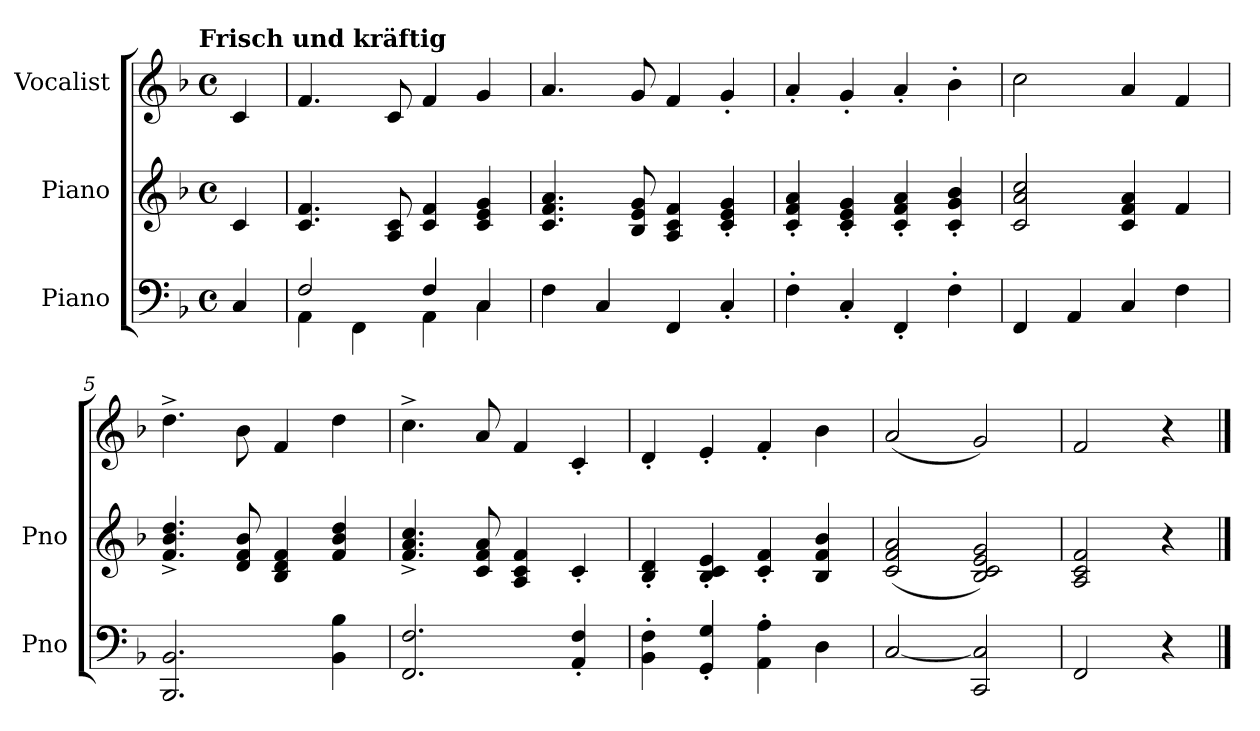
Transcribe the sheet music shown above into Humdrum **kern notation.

**kern	**kern	**kern
*part3	*part2	*part1
*staff3	*staff2	*staff1
*I"Piano	*I"Piano	*I"Vocalist
*I'Pno	*I'Pno	*
*clefF4	*clefG2	*clefG2
*k[b-]	*k[b-]	*k[b-]
*F:	*F:	*F:
!!LO:TX:omd:t=Frisch und kräftig
*M4/4	*M4/4	*M4/4
*met(c)	*met(c)	*met(c)
*MM120	*MM120	*MM120
=	=	=
4C	4c	4c
=1	=1	=1
*^	*	*
2F	4AA	4.c 4.f	4.f
.	4FF	.	.
.	.	8A 8c	8c
4F	4AA	4c 4f	4f
4C	4C	4c 4e 4g	4g
*v	*v	*	*
=2	=2	=2
4F	4.c 4.f 4.a	4.a
4C	.	.
.	8B- 8e 8g	8g
4FF	4A 4c 4f	4f
4C'	4c' 4e' 4g'	4g'
=3	=3	=3
4F'	4c' 4f' 4a'	4a'
4C'	4c' 4e' 4g'	4g'
4FF'	4c' 4f' 4a'	4a'
4F'	4c' 4g' 4b-'	4b-'
=4	=4	=4
4FF	2c 2a 2cc	2cc
4AA	.	.
4C	4c 4f 4a	4a
4F	4f	4f
=5	=5	=5
2.BBB- 2.BB-	4.f^ 4.b-^ 4.dd^	4.dd^
.	8d 8f 8b-	8b-
.	4B- 4d 4f	4f
4BB- 4B-	4f 4b- 4dd	4dd
=6	=6	=6
2.FF 2.F	4.f^ 4.a^ 4.cc^	4.cc^
.	8c 8f 8a	8a
.	4A 4c 4f	4f
4AA' 4F'	4c'	4c'
=7	=7	=7
4BB-' 4F'	4B-' 4d'	4d'
4GG' 4G'	4B-' 4c' 4e'	4e'
4AA' 4A'	4c' 4f'	4f'
4D	4B- 4f 4b-	4b-
=8	=8	=8
[2C	(2c 2f 2a	(2a
2CC 2C]	2B- 2c 2e 2g)	2g)
=9	=9	=9
2FF	2A 2c 2f	2f
4r	4r	4r
==	==	==
*-	*-	*-
